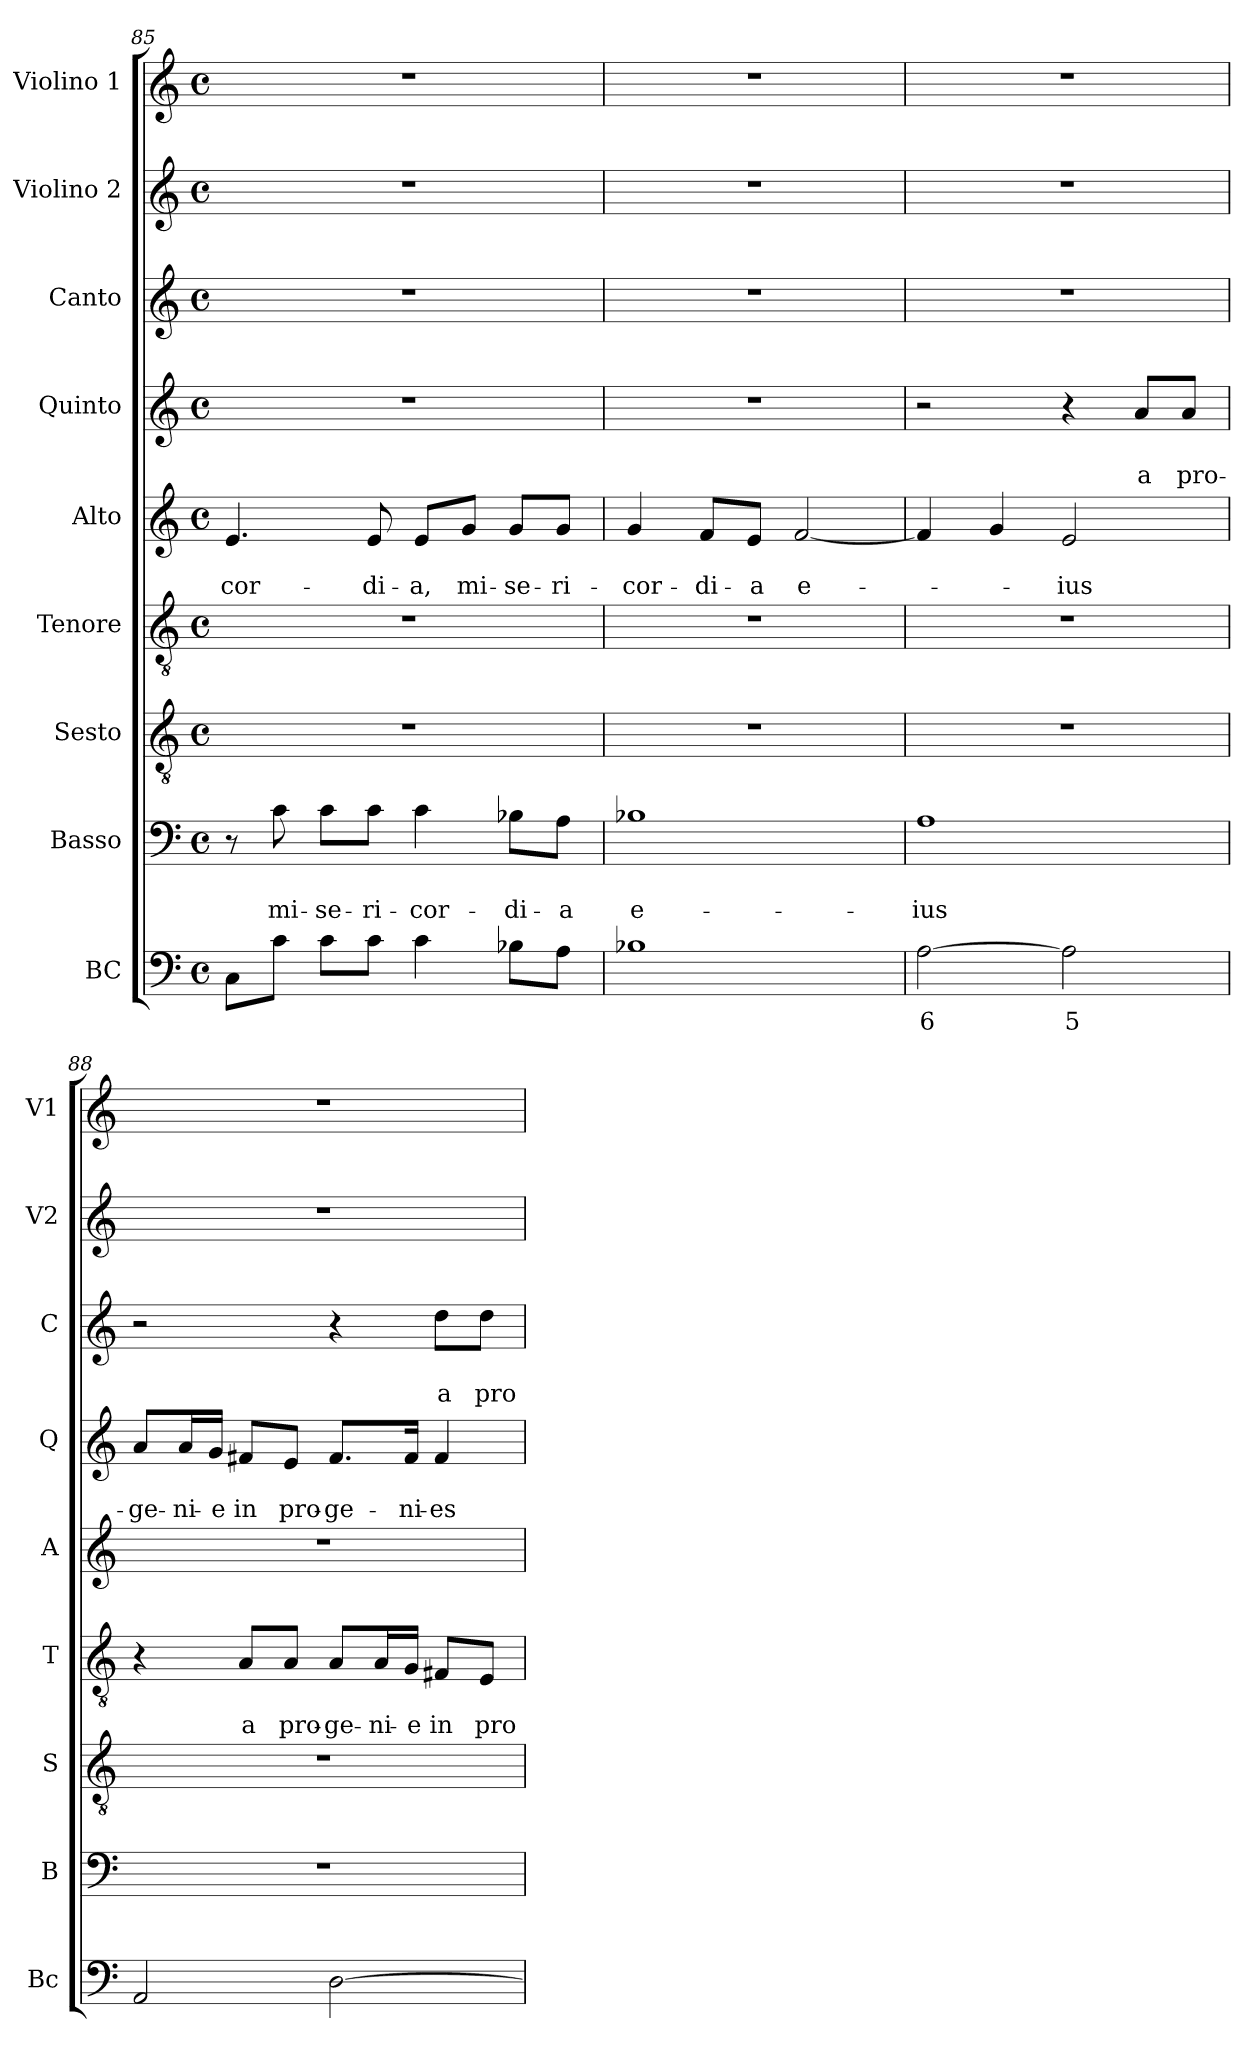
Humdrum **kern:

**kern	**text	**kern	**text	**text	**kern	**kern	**text	**text	**kern	**text	**text	**kern	**text	**text	**kern	**text	**text	**kern	**kern
*part9	*part9	*part8	*part8	*part8	*part7	*part6	*part6	*part6	*part5	*part5	*part5	*part4	*part4	*part4	*part3	*part3	*part3	*part2	*part1
*staff9	*staff9	*staff8	*staff8	*staff8	*staff7	*staff6	*staff6	*staff6	*staff5	*staff5	*staff5	*staff4	*staff4	*staff4	*staff3	*staff3	*staff3	*staff2	*staff1
*I"BC	*	*I"Basso	*	*	*I"Sesto	*I"Tenore	*	*	*I"Alto	*	*	*I"Quinto	*	*	*I"Canto	*	*	*I"Violino 2	*I"Violino 1
*I'Bc	*	*I'B	*	*	*I'S	*I'T	*	*	*I'A	*	*	*I'Q	*	*	*I'C	*	*	*I'V2	*I'V1
*clefF4	*	*clefF4	*	*	*clefGv2	*clefGv2	*	*	*clefG2	*	*	*clefG2	*	*	*clefG2	*	*	*clefG2	*clefG2
*k[]	*	*k[]	*	*	*k[]	*k[]	*	*	*k[]	*	*	*k[]	*	*	*k[]	*	*	*k[]	*k[]
*C:	*	*C:	*	*	*C:	*C:	*	*	*C:	*	*	*C:	*	*	*C:	*	*	*C:	*C:
*M4/4	*	*M4/4	*	*	*M4/4	*M4/4	*	*	*M4/4	*	*	*M4/4	*	*	*M4/4	*	*	*M4/4	*M4/4
*met(c)	*	*met(c)	*	*	*met(c)	*met(c)	*	*	*met(c)	*	*	*met(c)	*	*	*met(c)	*	*	*met(c)	*met(c)
=85	=85	=85	=85	=85	=85	=85	=85	=85	=85	=85	=85	=85	=85	=85	=85	=85	=85	=85	=85
!	!	!	!	!	!	!	!	!	!	!	!LO:LY:b	!	!	!	!	!	!	!	!
8C\L	.	8r	.	.	1r	1r	.	.	4.e/	.	-cor-	1r	.	.	1r	.	.	1r	1r
!	!	!	!	!LO:LY:b	!	!	!	!	!	!	!	!	!	!	!	!	!	!	!
8c\J	.	8c\	.	mi-	.	.	.	.	.	.	.	.	.	.	.	.	.	.	.
!	!	!	!	!LO:LY:b	!	!	!	!	!	!	!	!	!	!	!	!	!	!	!
8c\L	.	8c\L	.	-se-	.	.	.	.	.	.	.	.	.	.	.	.	.	.	.
!	!	!	!	!LO:LY:b	!	!	!	!	!	!	!LO:LY:b	!	!	!	!	!	!	!	!
8c\J	.	8c\J	.	-ri-	.	.	.	.	8e/	.	-di-	.	.	.	.	.	.	.	.
!	!	!	!	!LO:LY:b	!	!	!	!	!	!	!LO:LY:b	!	!	!	!	!	!	!	!
4c\	.	4c\	.	-cor-	.	.	.	.	8e/L	.	-a,	.	.	.	.	.	.	.	.
!	!	!	!	!	!	!	!	!	!	!	!LO:LY:b	!	!	!	!	!	!	!	!
.	.	.	.	.	.	.	.	.	8g/J	.	mi-	.	.	.	.	.	.	.	.
!	!	!	!	!LO:LY:b	!	!	!	!	!	!	!LO:LY:b	!	!	!	!	!	!	!	!
8B-X\L	.	8B-X\L	.	-di-	.	.	.	.	8g/L	.	-se-	.	.	.	.	.	.	.	.
!	!	!	!	!LO:LY:b	!	!	!	!	!	!	!LO:LY:b	!	!	!	!	!	!	!	!
8A\J	.	8A\J	.	-a	.	.	.	.	8g/J	.	-ri-	.	.	.	.	.	.	.	.
=86	=86	=86	=86	=86	=86	=86	=86	=86	=86	=86	=86	=86	=86	=86	=86	=86	=86	=86	=86
!	!	!	!	!LO:LY:b	!	!	!	!	!	!	!LO:LY:b	!	!	!	!	!	!	!	!
1B-X	.	1B-X	.	e-	1r	1r	.	.	4g/	.	-cor-	1r	.	.	1r	.	.	1r	1r
!	!	!	!	!	!	!	!	!	!	!	!LO:LY:b	!	!	!	!	!	!	!	!
.	.	.	.	.	.	.	.	.	8f/L	.	-di-	.	.	.	.	.	.	.	.
!	!	!	!	!	!	!	!	!	!	!	!LO:LY:b	!	!	!	!	!	!	!	!
.	.	.	.	.	.	.	.	.	8e/J	.	-a	.	.	.	.	.	.	.	.
!	!	!	!	!	!	!	!	!	!	!	!LO:LY:b	!	!	!	!	!	!	!	!
.	.	.	.	.	.	.	.	.	[2f/	.	e-	.	.	.	.	.	.	.	.
!!LO:LB:g=z
=87	=87	=87	=87	=87	=87	=87	=87	=87	=87	=87	=87	=87	=87	=87	=87	=87	=87	=87	=87
!	!LO:LY:b	!	!	!LO:LY:b	!	!	!	!	!	!	!	!	!	!	!	!	!	!	!
[2A\	6	1A	.	-ius	1r	1r	.	.	4f/]	.	.	2r	.	.	1r	.	.	1r	1r
.	.	.	.	.	.	.	.	.	4g/	.	.	.	.	.	.	.	.	.	.
!	!LO:LY:b	!	!	!	!	!	!	!	!	!	!LO:LY:b	!	!	!	!	!	!	!	!
2A\]	5	.	.	.	.	.	.	.	2e/	.	-ius	4r	.	.	.	.	.	.	.
!	!	!	!	!	!	!	!	!	!	!	!	!	!	!LO:LY:b	!	!	!	!	!
.	.	.	.	.	.	.	.	.	.	.	.	8a/L	.	a	.	.	.	.	.
!	!	!	!	!	!	!	!	!	!	!	!	!	!	!LO:LY:b	!	!	!	!	!
.	.	.	.	.	.	.	.	.	.	.	.	8a/J	.	pro-	.	.	.	.	.
=88	=88	=88	=88	=88	=88	=88	=88	=88	=88	=88	=88	=88	=88	=88	=88	=88	=88	=88	=88
!	!	!	!	!	!	!	!	!	!	!	!	!	!	!LO:LY:b	!	!	!	!	!
2AA/	.	1r	.	.	1r	4r	.	.	1r	.	.	8a/L	.	-ge-	2r	.	.	1r	1r
!	!	!	!	!	!	!	!	!	!	!	!	!	!	!LO:LY:b	!	!	!	!	!
.	.	.	.	.	.	.	.	.	.	.	.	16a/L	.	-ni-	.	.	.	.	.
!	!	!	!	!	!	!	!	!	!	!	!	!	!	!LO:LY:b	!	!	!	!	!
.	.	.	.	.	.	.	.	.	.	.	.	16g/JJ	.	-e	.	.	.	.	.
!	!	!	!	!	!	!	!	!LO:LY:b	!	!	!	!	!	!LO:LY:b	!	!	!	!	!
.	.	.	.	.	.	8A/L	.	a	.	.	.	8f#X/L	.	in	.	.	.	.	.
!	!	!	!	!	!	!	!	!LO:LY:b	!	!	!	!	!	!LO:LY:b	!	!	!	!	!
.	.	.	.	.	.	8A/J	.	pro-	.	.	.	8e/J	.	pro-	.	.	.	.	.
!	!	!	!	!	!	!	!	!LO:LY:b	!	!	!	!	!	!LO:LY:b	!	!	!	!	!
[2D\	.	.	.	.	.	8A/L	.	-ge-	.	.	.	8.f#/L	.	-ge-	4r	.	.	.	.
!	!	!	!	!	!	!	!	!LO:LY:b	!	!	!	!	!	!	!	!	!	!	!
.	.	.	.	.	.	16A/L	.	-ni-	.	.	.	.	.	.	.	.	.	.	.
!	!	!	!	!	!	!	!	!LO:LY:b	!	!	!	!	!	!LO:LY:b	!	!	!	!	!
.	.	.	.	.	.	16G/JJ	.	-e	.	.	.	16f#/Jk	.	-ni-	.	.	.	.	.
!	!	!	!	!	!	!	!	!LO:LY:b	!	!	!	!	!	!LO:LY:b	!	!	!LO:LY:b	!	!
.	.	.	.	.	.	8F#X/L	.	in	.	.	.	4f#/	.	-es	8dd\L	.	a	.	.
!	!	!	!	!	!	!	!	!LO:LY:b	!	!	!	!	!	!	!	!	!LO:LY:b	!	!
.	.	.	.	.	.	8E/J	.	pro-	.	.	.	.	.	.	8dd\J	.	pro-	.	.
=	=	=	=	=	=	=	=	=	=	=	=	=	=	=	=	=	=	=	=
*-	*-	*-	*-	*-	*-	*-	*-	*-	*-	*-	*-	*-	*-	*-	*-	*-	*-	*-	*-
